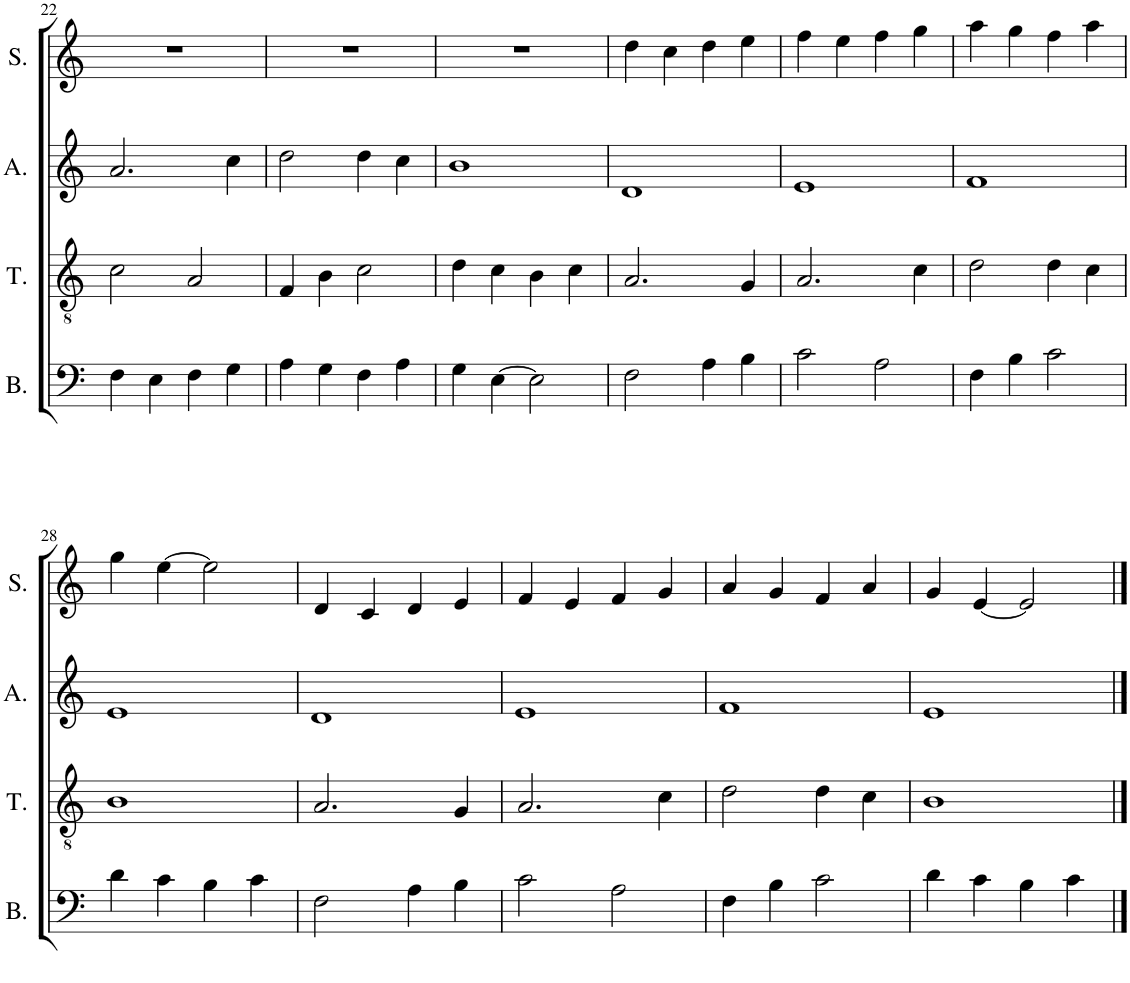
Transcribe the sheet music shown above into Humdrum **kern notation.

**kern	**kern	**kern	**kern
*part4	*part3	*part2	*part1
*staff4	*staff3	*staff2	*staff1
*I"Bass	*I"Tenor	*I"Alto	*I"Soprano
*I'B.	*I'T.	*I'A.	*I'S.
!!LO:PB:g=z
*clefF4	*clefGv2	*clefG2	*clefG2
*k[]	*k[]	*k[]	*k[]
*M4/4	*M4/4	*M4/4	*M4/4
=22	=22	=22	=22
4F\	2c\	2.a/	1r
4E\	.	.	.
4F\	2A/	.	.
4G\	.	4cc\	.
=23	=23	=23	=23
4A\	4F/	2dd\	1r
4G\	4B\	.	.
4F\	2c\	4dd\	.
4A\	.	4cc\	.
=24	=24	=24	=24
4G\	4d\	1b	1r
[4E\	4c\	.	.
2E\]	4B\	.	.
.	4c\	.	.
=25	=25	=25	=25
2F\	2.A/	1d	4dd\
.	.	.	4cc\
4A\	.	.	4dd\
4B\	4G/	.	4ee\
=26	=26	=26	=26
2c\	2.A/	1e	4ff\
.	.	.	4ee\
2A\	.	.	4ff\
.	4c\	.	4gg\
=27	=27	=27	=27
4F\	2d\	1f	4aa\
4B\	.	.	4gg\
2c\	4d\	.	4ff\
.	4c\	.	4aa\
!!LO:LB:g=z
=28	=28	=28	=28
4d\	1B	1e	4gg\
4c\	.	.	[4ee\
4B\	.	.	2ee\]
4c\	.	.	.
=29	=29	=29	=29
2F\	2.A/	1d	4d/
.	.	.	4c/
4A\	.	.	4d/
4B\	4G/	.	4e/
=30	=30	=30	=30
2c\	2.A/	1e	4f/
.	.	.	4e/
2A\	.	.	4f/
.	4c\	.	4g/
=31	=31	=31	=31
4F\	2d\	1f	4a/
4B\	.	.	4g/
2c\	4d\	.	4f/
.	4c\	.	4a/
=32	=32	=32	=32
4d\	1B	1e	4g/
4c\	.	.	[4e/
4B\	.	.	2e/]
4c\	.	.	.
==	==	==	==
*-	*-	*-	*-
